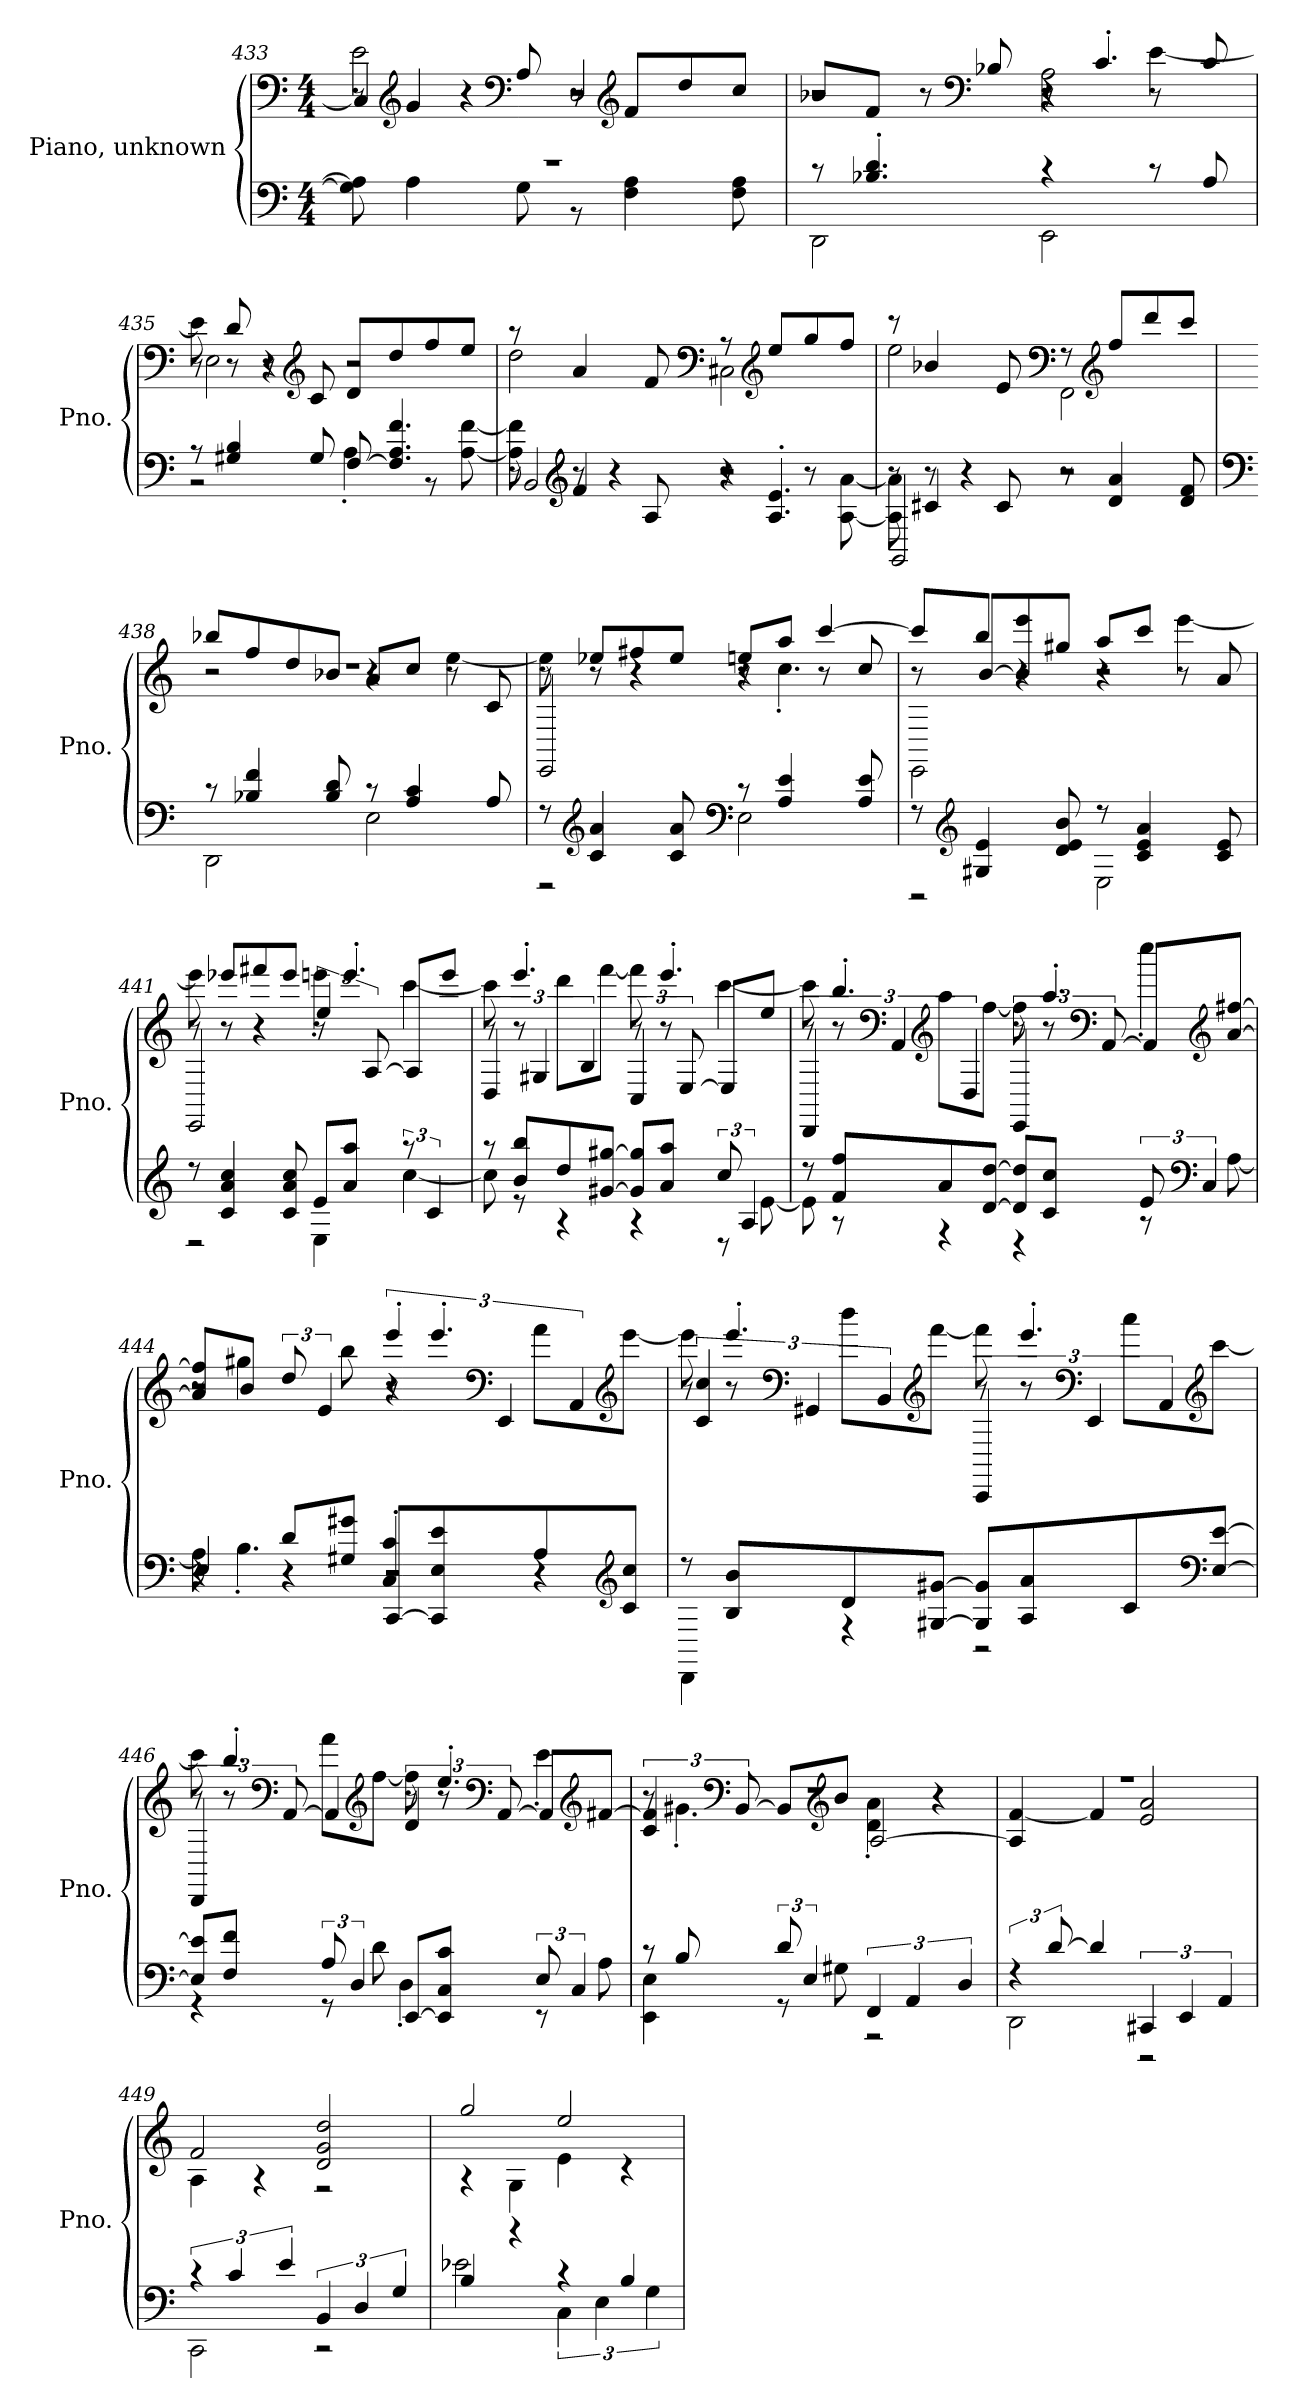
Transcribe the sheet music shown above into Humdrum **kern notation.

**kern	**kern
*part1	*part1
*staff2	*staff1
*I"Piano, unknown	*
*I'Pno.	*
*clefF4	*clefF4
*k[]	*k[]
*M4/4	*M4/4
=433	=433
*^	*^
*	*	*	*^
1r	8G\] 8A\]	8r	2e\	4C#/]
*	*	*clefG2	*	*
.	4A\	4g/	.	.
.	.	.	.	4r
*	*	*clefF4	*	*
.	8G\	8A/	.	.
.	8r	8r	2r	2D/
*	*	*clefG2	*	*
.	4F\ 4A\	8f/L	.	.
.	.	8dd/	.	.
.	8F\ 8A\	8cc/J	.	.
=434	=434	=434	=434	=434
*	*	*	*	*^
8r	2DD\	8b-X/L	2r	2r	2r
4.B-X/' 4.d/'	.	8f/J	.	.	.
.	.	8r	.	.	.
*	*	*clefF4	*	*	*
.	.	8B-X/	.	.	.
4r	2EE\	4r	4r	8r	2A\
.	.	.	.	4.c'/	.
8r	.	8r	[4e\	.	.
8A/	.	8c/	.	.	.
*	*	*	*	*v	*v
!!LO:LB:g=z
=435	=435	=435	=435	=435
8r	2r	8r	8e\]	2E\
4G#X/ 4B/	.	8d/	8r	.
.	.	8r	4r	.
*	*	*clefG2	*	*
8G#/	.	8c/	.	.
[8F/	4A'\	8d/L	2r	2r
4.F/] 4.A/ 4.f/	.	8dd/	.	.
.	8r	8ff/	.	.
.	[8A\ [8f\	8ee/J	.	.
*	*	*	*v	*v
=436	=436	=436	=436
*	*^	*	*
8r	8A\] 8f\]	2BB/	8r	2dd\
*clefG2	*	*	*	*
4f/	8r	.	4a/	.
.	4r	.	.	.
8A/	.	.	8f/	.
*	*	*	*clefF4	*
8r	4r	2r	8r	2C#X\
*	*	*	*clefG2	*
4.A/' 4.e/'	.	.	8ee/L	.
.	8r	.	8gg/	.
.	[8A\ [8a\	.	8ff/J	.
=437	=437	=437	=437	=437
8r	8A\] 8a\]	2GG/	8r	2ee\
4c#X/	8r	.	4b-X/	.
.	4r	.	.	.
8c#/	.	.	8e/	.
*	*	*	*clefF4	*
8r	2r	2r	8r	2FF\
*	*	*	*clefG2	*
4d/ 4a/	.	.	8ff/L	.
.	.	.	8ddd/	.
8d/ 8f/	.	.	8ccc/J	.
*v	*v	*v	*	*
*	*v	*v
!!LO:LB:g=z
=438	=438
*clefF4	*
*^	*^
*	*	*	*^
8r	2DD\	1r	2r	8bb-X/L
4B-X/ 4f/	.	.	.	8ff/
.	.	.	.	8dd/
8B-/ 8d/	.	.	.	8b-X/J
8r	2E\	.	4r	8a/L
4A/ 4c/	.	.	.	8cc/J
.	.	.	[4ee\	8r
8A/	.	.	.	8c/
=439	=439	=439	=439	=439
8r	2r	2EE/	8ee\]	8r
*clefG2	*	*	*	*
4c/ 4a/	.	.	8r	8ee-X/L
.	.	.	4r	8ff#X/
8c/ 8a/	.	.	.	8ee-/J
*clefF4	*	*	*	*
8r	2E\	4r	8r	8een/L
4A/ 4e/	.	.	4.cc'\	8aa/J
.	.	[4ccc/	.	8r
8A/ 8e/	.	.	.	8cc/
=440	=440	=440	=440	=440
8r	2r	8ccc/L]	2EE\	8r
*clefG2	*	*	*	*
4G#X/ 4e/	.	8bb/J	.	[8b/L
.	.	4r	.	8b/] 8eee/
8d/ 8e/ 8b/	.	.	.	8gg#X/J
8r	2E\	2r	4r	8aa/L
4c/ 4e/ 4a/	.	.	.	8ccc/J
.	.	.	[4eee\	8r
8c/ 8e/	.	.	.	8a/
!!LO:PB:g=z	!!	!!
=441	=441	=441	=441	=441
8r	2r	2EE/	8eee\]	8r
4c/ 4a/ 4cc/	.	.	8r	8eee-X/L
.	.	.	4r	8fff#X/
8c/ 8a/ 8cc/	.	.	.	8eee-/J
8e/L	4E\	8r	4eeen'\	6ee/
8a/ 8aa/J	.	4.eee'/	.	.
.	.	.	.	[12A/
12r	[4cc\	.	[4ccc\	8A/L]
6c/	.	.	.	.
.	.	.	.	8eee/J
=442	=442	=442	=442	=442
8r	8cc\]	8r	8ccc\]	6D/
8b/ 8bb/L	8r	4.eee'/	8r	.
.	.	.	.	6G#X/
8dd/	4r	.	8ddd\L	.
.	.	.	.	6B/
[8g#X/ [8gg#X/J	.	.	[8fff\J	.
8g#/] 8gg#/]L	4r	8r	8fff\]	6C/
8a/ 8aa/J	.	4.eee'/	8r	.
.	.	.	.	[12E/
12cc/	8r	.	[4ccc\	8E/L]
6A/	.	.	.	.
.	[8e\	.	.	8ee/J
!!LO:LB:g=z	!!	!!
=443	=443	=443	=443	=443
8r	8e\]	8r	8ccc\]	6DD/
8f/ 8ff/L	8r	4.bb'/	8r	.
*	*	*clefF4	*	*
.	.	.	.	6AA/
*	*	*clefG2	*	*
8a/	4r	.	8aa\L	.
.	.	.	.	6D/
[8d/ [8dd/J	.	.	[8ff\J	.
8d/] 8dd/]L	4r	8r	8ff\]	6EE/
8c/ 8cc/J	.	4.aa'/	8r	.
*	*	*clefF4	*	*
.	.	.	.	[12AA/
12e/	8r	.	4ee'\	8AA/L]
*clefF4	*	*	*	*
6C/	.	.	.	.
*	*	*clefG2	*	*
.	[8A\	.	.	[8a/ [8ff#X/J
=444	=444	=444	=444	=444
*	*^	*	*	*
4r	8A\]	4E/	2r	8r	8a/] 8ff#/]L
.	4.B'\	.	.	4gg#X\	8b/J
8d/L	.	4r	.	.	12dd/
.	.	.	.	.	6e/
8G#X/ 8g#X/J	.	.	.	8bb\	.
[8CC/L	2r	4C/' 4c/'	8r	4r	6eee'/
8CC/] 8E/ 8e/	.	.	4.eee'/	.	.
*	*	*	*clefF4	*	*
.	.	.	.	.	6EE/
8A/	.	4r	.	8a\L	.
.	.	.	.	.	6AA/
*clefG2	*	*	*clefG2	*	*
8c/ 8cc/J	.	.	.	[8eee\J	.
*	*v	*v	*	*	*
!!LO:LB:g=z	!!	!!
=445	=445	=445	=445	=445
8r	4DD\	8r	8eee\]	6c/ 6cc/
8B/ 8b/L	.	4.eee'/	8r	.
*	*	*clefF4	*	*
.	.	.	.	6GG#X/
8d/	4r	.	8dd\L	.
.	.	.	.	6BB/
*	*	*clefG2	*	*
[8G#X/ [8g#X/J	.	.	[8fff\J	.
8G#/] 8g#/]L	2r	8r	8fff\]	6CC/
8A/ 8a/	.	4.eee'/	8r	.
*	*	*clefF4	*	*
.	.	.	.	6EE/
8c/	.	.	8cc\L	.
.	.	.	.	6AA/
*clefF4	*	*clefG2	*	*
[8E/ [8e/J	.	.	[8ccc\J	.
!!LO:LB:g=z	!!	!!
=446	=446	=446	=446	=446
8E/] 8e/]L	4r	8r	8ccc\]	6DD/
8F/ 8f/J	.	4.bb'/	8r	.
*	*	*clefF4	*	*
.	.	.	.	[12AA/
12A/	8r	.	8a\L	4AA/]
6D/	.	.	.	.
*	*	*clefG2	*	*
.	8d\	.	[8ff\J	.
[8EE/L	4D'\	8r	8ff\]	6d/
8EE/] 8C/ 8c/J	.	4.ee'/	8r	.
*	*	*clefF4	*	*
.	.	.	.	[12AA/
12E/	8r	.	4e'\	8AA/L]
6C/	.	.	.	.
*	*	*clefG2	*	*
.	8A\	.	.	[8f#X/J
=447	=447	=447	=447	=447
8r	4EE\ 4E\	1r	8r	6c/ 6f#/]
8B/	.	.	4.g#X'\	.
*	*	*clefF4	*	*
.	.	.	.	[12BB/
12d/	8r	.	.	8BB/L]
6E/	.	.	.	.
*	*	*clefG2	*	*
.	8G#X\	.	.	8b/J
6FF/	2r	.	4d\' 4a\'	[2A/
6AA/	.	.	.	.
.	.	.	4r	.
6D/	.	.	.	.
*	*	*	*v	*v
!!LO:LB:g=z
=448	=448	=448	=448
6r	2DD\	1r	4A/] [4f/
[12d/	.	.	.
4d/]	.	.	4f/]
6CC#X/	2r	.	2e/ 2a/
6EE/	.	.	.
6AA/	.	.	.
=449	=449	=449	=449
6r	2CC\	2f/	4A\
6c/	.	.	.
.	.	.	4r
6e/	.	.	.
6BB/	2r	2d/ 2g/ 2dd/	2r
6D/	.	.	.
6G/	.	.	.
=450	=450	=450	=450
4B/	2e-X\	2gg/	4r
4r	.	.	4G\
4r	6C\	2ee/	4e\
.	6E\	.	.
4B/	.	.	4r
.	6G\	.	.
*v	*v	*	*
*	*v	*v
=	=
*-	*-
